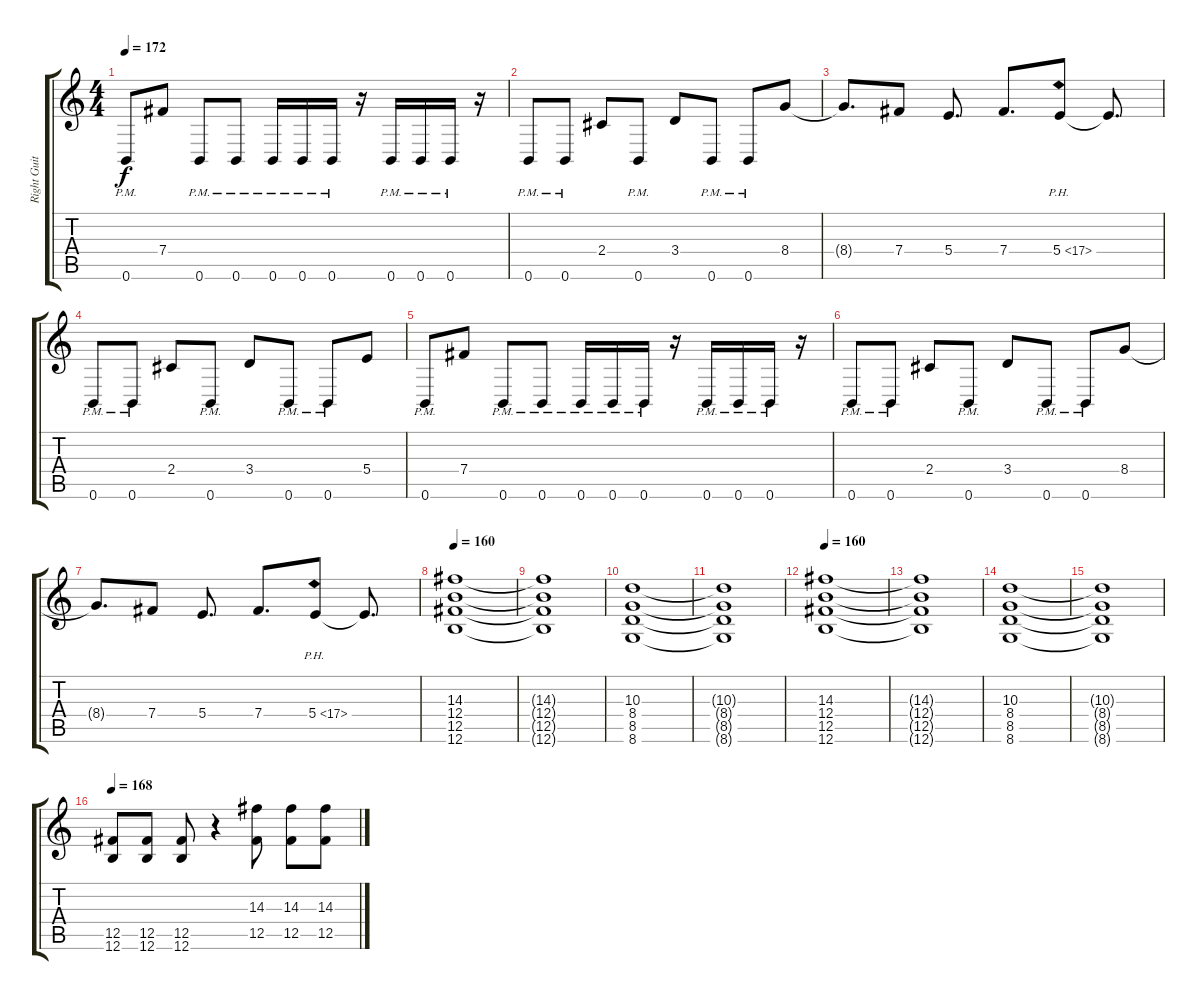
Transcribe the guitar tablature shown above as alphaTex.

\track ("Right Guitar" "Right Guit") {instrument distortionguitar}
\staff {score tabs}
\tuning (Db4 Ab3 E3 B2 Gb2 B1) {hide}
\ts (4 4)
\tempo 172
\clef g2
\ks c
0.6{pm}.8{dy f} 7.4.8 0.6{pm}.8 0.6{pm}.8 0.6{pm}.16 0.6{pm}.16 0.6{pm}.16 r.16 0.6{pm}.16 0.6{pm}.16 0.6{pm}.16 r.16 |
0.6{pm}.8 0.6{pm}.8 2.4.8 0.6{pm}.8 3.4.8 0.6{pm}.8 0.6{pm}.8 8.4.8 |
8.4{t}.8{d} 7.4.8 5.4.8{d} 7.4.8{d} 5.4{ph 12}.8 5.4{t}.8{d} |
0.6{pm}.8 0.6{pm}.8 2.4.8 0.6{pm}.8 3.4.8 0.6{pm}.8 0.6{pm}.8 5.4.8 |
0.6{pm}.8 7.4.8 0.6{pm}.8 0.6{pm}.8 0.6{pm}.16 0.6{pm}.16 0.6{pm}.16 r.16 0.6{pm}.16 0.6{pm}.16 0.6{pm}.16 r.16 |
0.6{pm}.8 0.6{pm}.8 2.4.8 0.6{pm}.8 3.4.8 0.6{pm}.8 0.6{pm}.8 8.4.8 |
8.4{t}.8{d} 7.4.8 5.4.8{d} 7.4.8{d} 5.4{ph 12}.8 5.4{t}.8{d} |
\tempo 160
(14.3 12.4 12.5 12.6).1 |
(14.3{t} 12.4{t} 12.5{t} 12.6{t}).1 |
(10.3 8.4 8.5 8.6).1 |
(10.3{t} 8.4{t} 8.5{t} 8.6{t}).1 |
\tempo 160
(14.3 12.4 12.5 12.6).1 |
(14.3{t} 12.4{t} 12.5{t} 12.6{t}).1 |
(10.3 8.4 8.5 8.6).1 |
(10.3{t} 8.4{t} 8.5{t} 8.6{t}).1 |
\tempo 168
(12.5 12.6).8 (12.5 12.6).8 (12.5 12.6).8 r.4 (14.3 12.5).8 (14.3 12.5).8 (14.3 12.5).8
